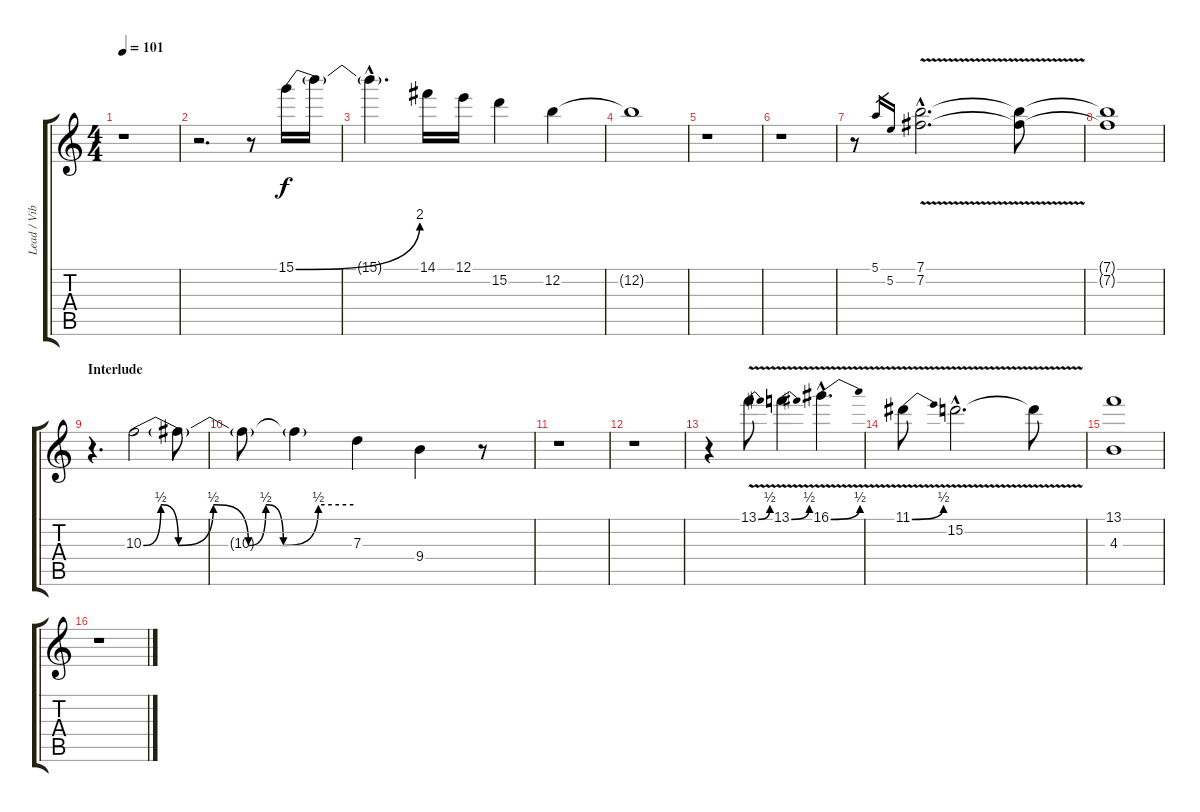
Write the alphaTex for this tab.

\track ("Lead / Vibes" "Lead / Vib") {instrument overdrivenguitar}
\staff {score tabs}
\tuning (E4 B3 G3 D3 A2 E2) {hide}
\ts (4 4)
\tempo 101
\clef g2
\ks c
r.1{dy f volume 13 instrument overdrivenguitar} |
r.2{d} r.8 15.1{be (bend 0 0 60 8)}.16 15.1{t}.16 |
15.1{hac t}.4{d} 14.1.16 12.1.16 15.2.4 12.2.4 |
12.2{t}.1 |
r.1 |
r.1 |
r.8{volume 10 instrument drawbarorgan} 5.1.16{gr} 5.2.16{gr} (7.1{v hac} 7.2{v hac}).2{d} (7.1{t} 7.2{t}).8 |
(7.1{t} 7.2{t}).1 |
\section ("" "Interlude")
r.4{d volume 13 instrument overdrivenguitar} 10.3{be (custom 0 0 5 2 10 0 20 2 30 0 35 2 40 0 50 2 60 2)}.2 10.3{t}.8 |
10.3{t}.8 10.3{t}.4 7.3.4 9.4.4 r.8 |
r.1 |
r.1 |
r.4 13.1{be (bend 0 0 60 2) v}.8 13.1{be (bend 0 0 60 2) v}.4 16.1{be (bend 0 0 60 2) v hac}.4{d} |
11.1{be (bend 0 0 60 2) v}.8 15.2{v hac}.2{d} 15.2{t}.8 |
(13.1 4.3).1{instrument vibraphone} |
r.1{instrument overdrivenguitar}
